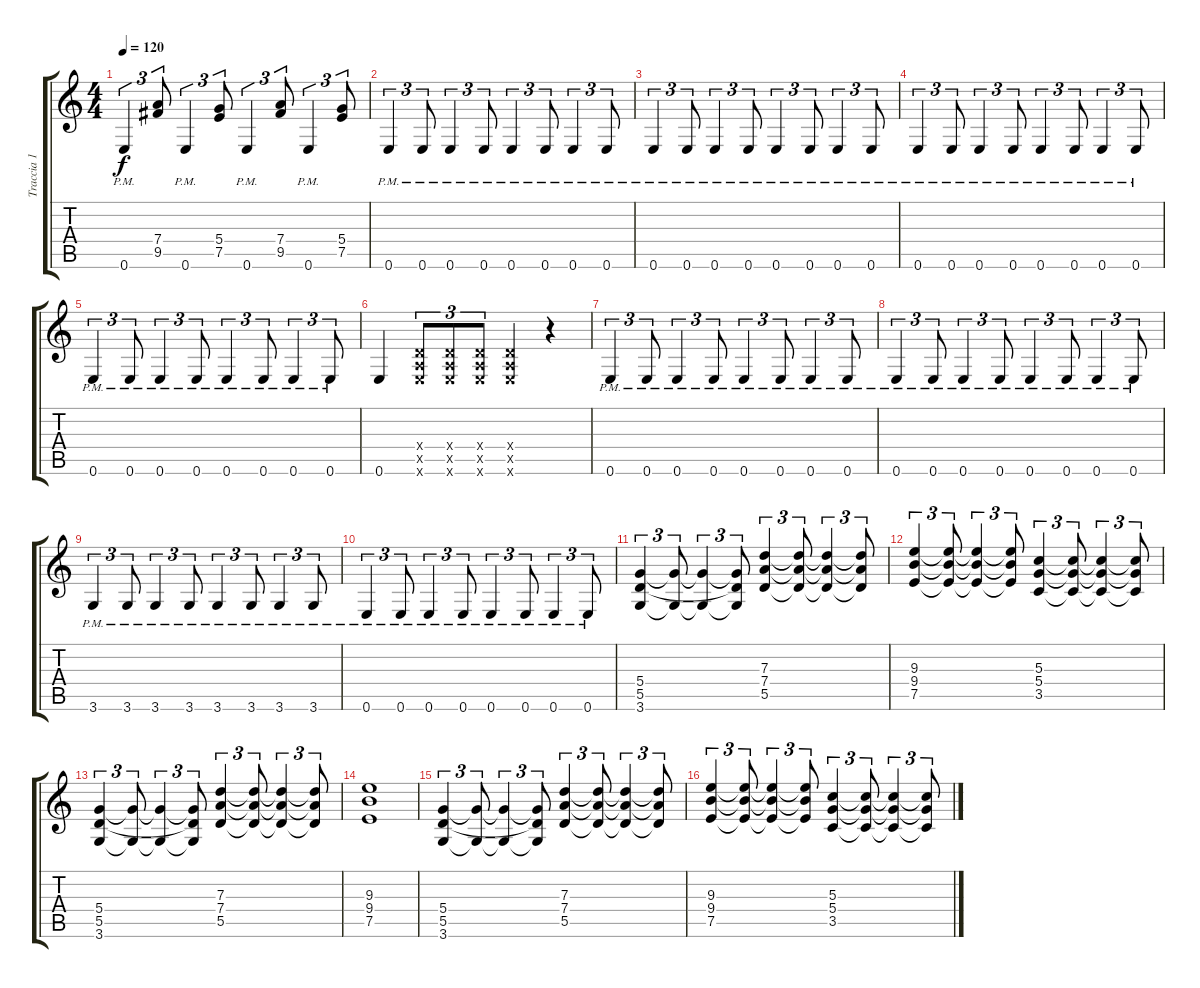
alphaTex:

\track ("Traccia 1" "Traccia 1") {instrument distortionguitar}
\staff {score tabs}
\tuning (E4 B3 G3 D3 A2 E2) {hide}
\ts (4 4)
\tempo 120
\clef g2
\ks c
0.6{pm}.4{tu (3 2) dy f} (7.4 9.5).8{tu (3 2)} 0.6{pm}.4{tu (3 2)} (5.4 7.5).8{tu (3 2)} 0.6{pm}.4{tu (3 2)} (7.4 9.5).8{tu (3 2)} 0.6{pm}.4{tu (3 2)} (5.4 7.5).8{tu (3 2)} |
0.6{pm}.4{tu (3 2)} 0.6{pm}.8{tu (3 2)} 0.6{pm}.4{tu (3 2)} 0.6{pm}.8{tu (3 2)} 0.6{pm}.4{tu (3 2)} 0.6{pm}.8{tu (3 2)} 0.6{pm}.4{tu (3 2)} 0.6{pm}.8{tu (3 2)} |
0.6{pm}.4{tu (3 2)} 0.6{pm}.8{tu (3 2)} 0.6{pm}.4{tu (3 2)} 0.6{pm}.8{tu (3 2)} 0.6{pm}.4{tu (3 2)} 0.6{pm}.8{tu (3 2)} 0.6{pm}.4{tu (3 2)} 0.6{pm}.8{tu (3 2)} |
0.6{pm}.4{tu (3 2)} 0.6{pm}.8{tu (3 2)} 0.6{pm}.4{tu (3 2)} 0.6{pm}.8{tu (3 2)} 0.6{pm}.4{tu (3 2)} 0.6{pm}.8{tu (3 2)} 0.6{pm}.4{tu (3 2)} 0.6{pm}.8{tu (3 2)} |
0.6{pm}.4{tu (3 2)} 0.6{pm}.8{tu (3 2)} 0.6{pm}.4{tu (3 2)} 0.6{pm}.8{tu (3 2)} 0.6{pm}.4{tu (3 2)} 0.6{pm}.8{tu (3 2)} 0.6{pm}.4{tu (3 2)} 0.6{pm}.8{tu (3 2)} |
0.6.4 (0.4{x} 0.5{x} 0.6{x}).8{tu (3 2)} (0.4{x} 0.5{x} 0.6{x}).8{tu (3 2)} (0.4{x} 0.5{x} 0.6{x}).8{tu (3 2)} (0.4{x} 0.5{x} 0.6{x}).4 r.4 |
0.6{pm}.4{tu (3 2)} 0.6{pm}.8{tu (3 2)} 0.6{pm}.4{tu (3 2)} 0.6{pm}.8{tu (3 2)} 0.6{pm}.4{tu (3 2)} 0.6{pm}.8{tu (3 2)} 0.6{pm}.4{tu (3 2)} 0.6{pm}.8{tu (3 2)} |
0.6{pm}.4{tu (3 2)} 0.6{pm}.8{tu (3 2)} 0.6{pm}.4{tu (3 2)} 0.6{pm}.8{tu (3 2)} 0.6{pm}.4{tu (3 2)} 0.6{pm}.8{tu (3 2)} 0.6{pm}.4{tu (3 2)} 0.6{pm}.8{tu (3 2)} |
3.6{pm}.4{tu (3 2)} 3.6{pm}.8{tu (3 2)} 3.6{pm}.4{tu (3 2)} 3.6{pm}.8{tu (3 2)} 3.6{pm}.4{tu (3 2)} 3.6{pm}.8{tu (3 2)} 3.6{pm}.4{tu (3 2)} 3.6{pm}.8{tu (3 2)} |
0.6{pm}.4{tu (3 2)} 0.6{pm}.8{tu (3 2)} 0.6{pm}.4{tu (3 2)} 0.6{pm}.8{tu (3 2)} 0.6{pm}.4{tu (3 2)} 0.6{pm}.8{tu (3 2)} 0.6{pm}.4{tu (3 2)} 0.6{pm}.8{tu (3 2)} |
(5.4 5.5 3.6).4{tu (3 2)} (5.4{t} 3.6{t}).8{tu (3 2)} (5.4{t} 3.6{t}).4{tu (3 2)} (5.4{t} 5.5{t} 3.6{t}).8{tu (3 2)} (7.3 7.4 5.5).4{tu (3 2)} (7.3{t} 7.4{t} 5.5{t}).8{tu (3 2)} (7.3{t} 7.4{t} 5.5{t}).4{tu (3 2)} (7.3{t} 7.4{t} 5.5{t}).8{tu (3 2)} |
(9.3 9.4 7.5).4{tu (3 2)} (9.3{t} 9.4{t} 7.5{t}).8{tu (3 2)} (9.3{t} 9.4{t} 7.5{t}).4{tu (3 2)} (9.3{t} 9.4{t} 7.5{t}).8{tu (3 2)} (5.3 5.4 3.5).4{tu (3 2)} (5.3{t} 5.4{t} 3.5{t}).8{tu (3 2)} (5.3{t} 5.4{t} 3.5{t}).4{tu (3 2)} (5.3{t} 5.4{t} 3.5{t}).8{tu (3 2)} |
(5.4 5.5 3.6).4{tu (3 2)} (5.4{t} 3.6{t}).8{tu (3 2)} (5.4{t} 3.6{t}).4{tu (3 2)} (5.4{t} 5.5{t} 3.6{t}).8{tu (3 2)} (7.3 7.4 5.5).4{tu (3 2)} (7.3{t} 7.4{t} 5.5{t}).8{tu (3 2)} (7.3{t} 7.4{t} 5.5{t}).4{tu (3 2)} (7.3{t} 7.4{t} 5.5{t}).8{tu (3 2)} |
(9.3 9.4 7.5).1 |
(5.4 5.5 3.6).4{tu (3 2)} (5.4{t} 3.6{t}).8{tu (3 2)} (5.4{t} 3.6{t}).4{tu (3 2)} (5.4{t} 5.5{t} 3.6{t}).8{tu (3 2)} (7.3 7.4 5.5).4{tu (3 2)} (7.3{t} 7.4{t} 5.5{t}).8{tu (3 2)} (7.3{t} 7.4{t} 5.5{t}).4{tu (3 2)} (7.3{t} 7.4{t} 5.5{t}).8{tu (3 2)} |
(9.3 9.4 7.5).4{tu (3 2)} (9.3{t} 9.4{t} 7.5{t}).8{tu (3 2)} (9.3{t} 9.4{t} 7.5{t}).4{tu (3 2)} (9.3{t} 9.4{t} 7.5{t}).8{tu (3 2)} (5.3 5.4 3.5).4{tu (3 2)} (5.3{t} 5.4{t} 3.5{t}).8{tu (3 2)} (5.3{t} 5.4{t} 3.5{t}).4{tu (3 2)} (5.3{t} 5.4{t} 3.5{t}).8{tu (3 2)}
